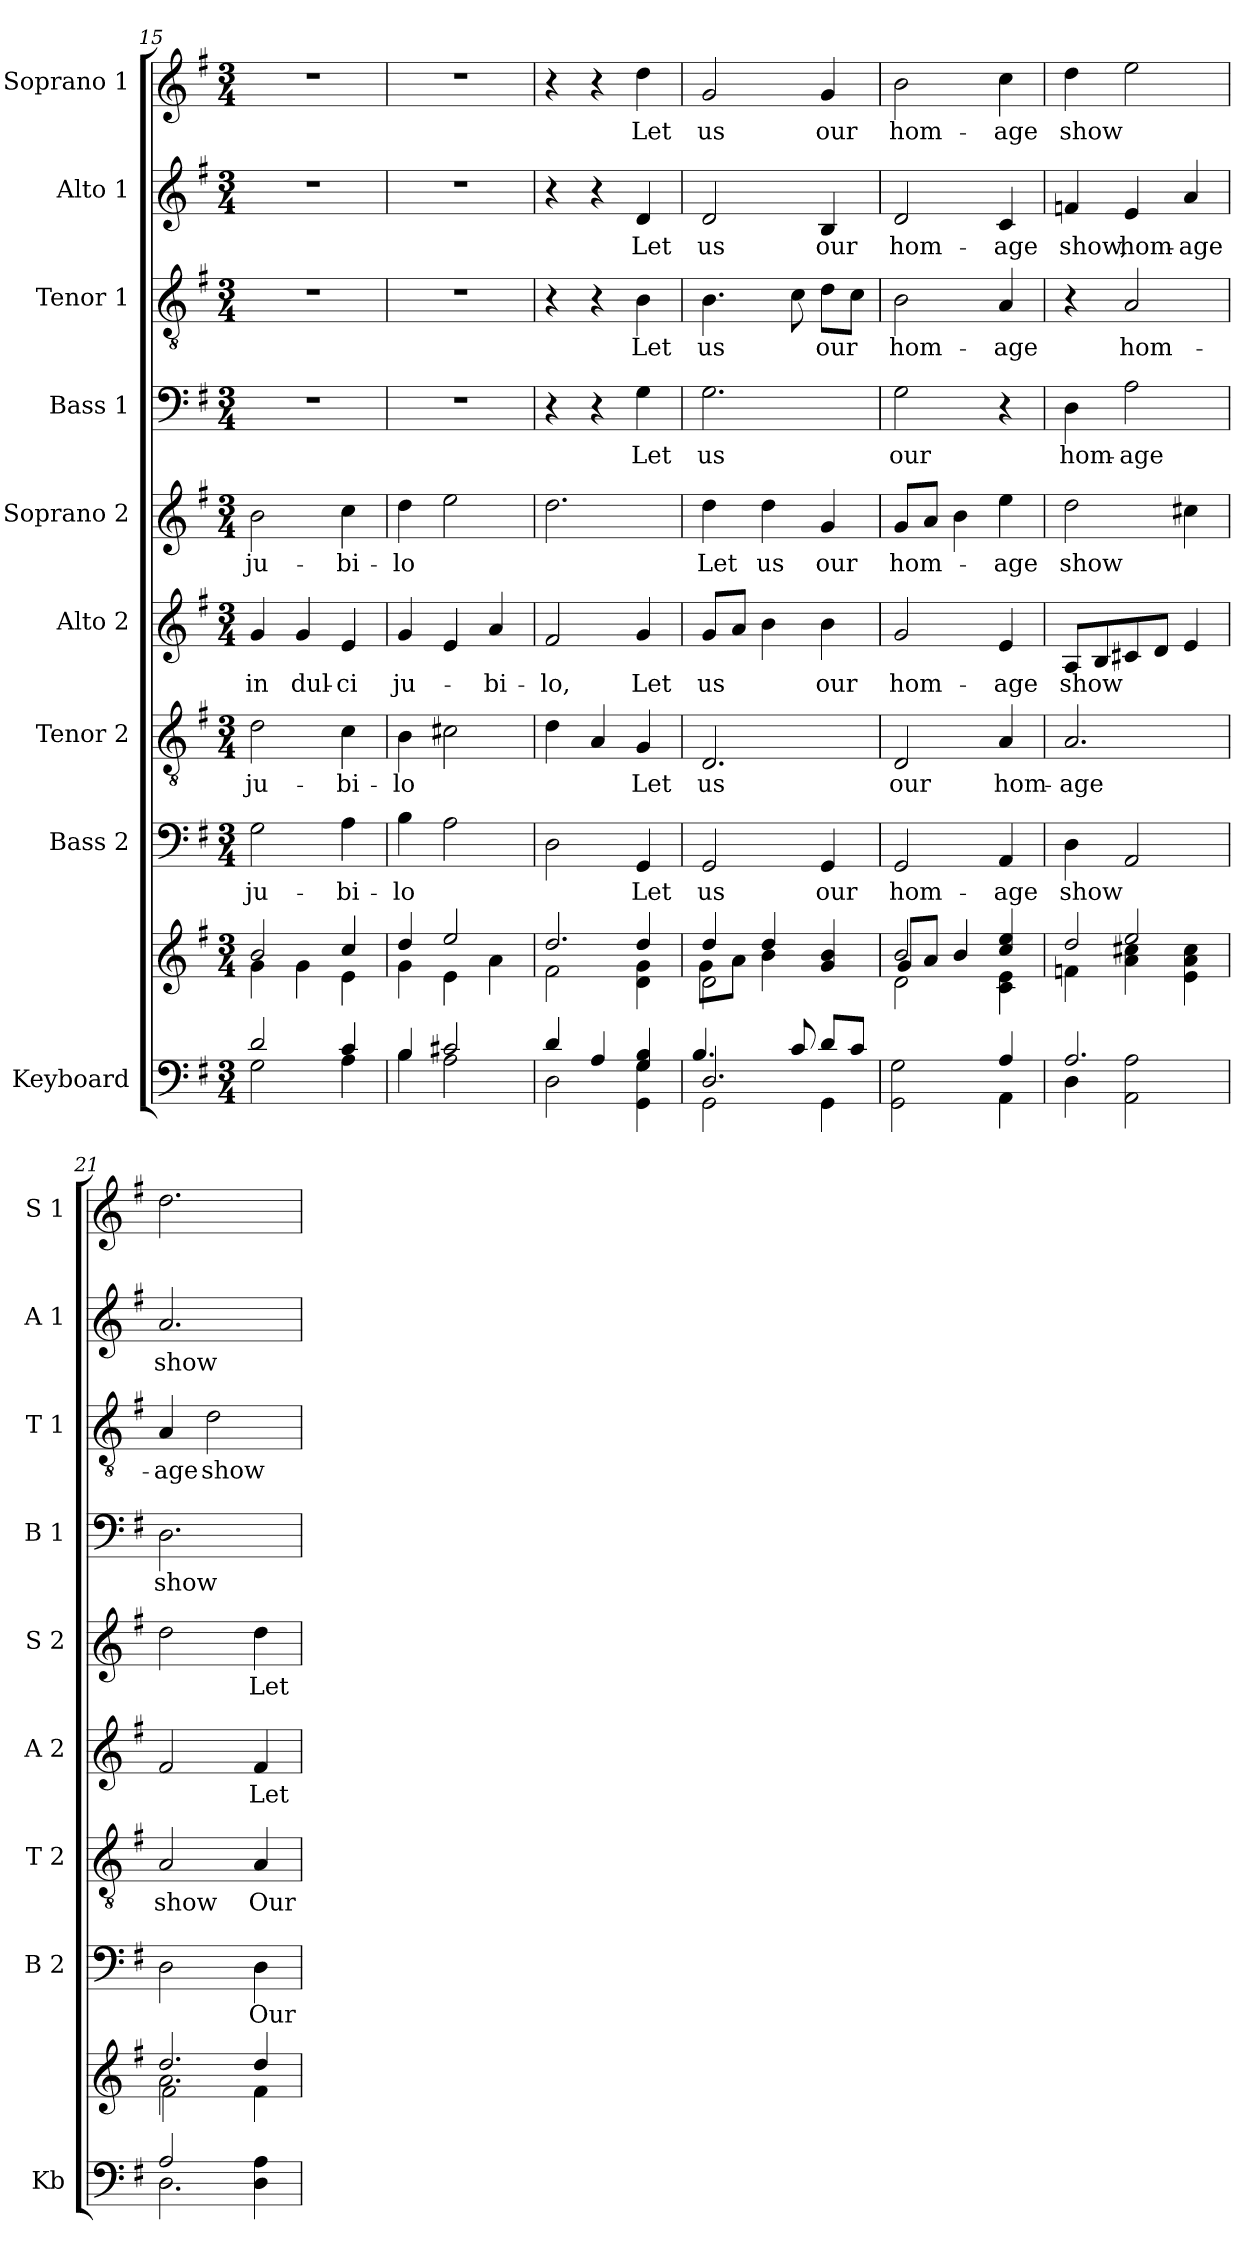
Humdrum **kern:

**kern	**kern	**kern	**text	**kern	**text	**kern	**text	**kern	**text	**kern	**text	**kern	**text	**kern	**text	**kern	**text
*part9	*part9	*part8	*part8	*part7	*part7	*part6	*part6	*part5	*part5	*part4	*part4	*part3	*part3	*part2	*part2	*part1	*part1
*staff10	*staff9	*staff8	*staff8	*staff7	*staff7	*staff6	*staff6	*staff5	*staff5	*staff4	*staff4	*staff3	*staff3	*staff2	*staff2	*staff1	*staff1
*I"Keyboard	*	*I"Bass 2	*	*I"Tenor 2	*	*I"Alto 2	*	*I"Soprano 2	*	*I"Bass 1	*	*I"Tenor 1	*	*I"Alto 1	*	*I"Soprano 1	*
*I'Kb	*	*I'B 2	*	*I'T 2	*	*I'A 2	*	*I'S 2	*	*I'B 1	*	*I'T 1	*	*I'A 1	*	*I'S 1	*
*clefF4	*clefG2	*clefF4	*	*clefGv2	*	*clefG2	*	*clefG2	*	*clefF4	*	*clefGv2	*	*clefG2	*	*clefG2	*
*k[f#]	*k[f#]	*k[f#]	*	*k[f#]	*	*k[f#]	*	*k[f#]	*	*k[f#]	*	*k[f#]	*	*k[f#]	*	*k[f#]	*
*G:	*G:	*G:	*	*G:	*	*G:	*	*G:	*	*G:	*	*G:	*	*G:	*	*G:	*
*M3/4	*M3/4	*M3/4	*	*M3/4	*	*M3/4	*	*M3/4	*	*M3/4	*	*M3/4	*	*M3/4	*	*M3/4	*
=15	=15	=15	=15	=15	=15	=15	=15	=15	=15	=15	=15	=15	=15	=15	=15	=15	=15
*^	*^	*	*	*	*	*	*	*	*	*	*	*	*	*	*	*	*
2d/	2G\	2b/	4g\	2G\	ju-	2d\	ju-	4g/	in	2b\	ju-	2.r	.	2.r	.	2.r	.	2.r	.
.	.	.	4g\	.	.	.	.	4g/	dul-	.	.	.	.	.	.	.	.	.	.
4c/	4A\	4cc/	4e\	4A\	-bi-	4c\	-bi-	4e/	-ci	4cc\	-bi-	.	.	.	.	.	.	.	.
=16	=16	=16	=16	=16	=16	=16	=16	=16	=16	=16	=16	=16	=16	=16	=16	=16	=16	=16	=16
4B/	4B\	4dd/	4g\	4B\	-lo	4B\	-lo	4g/	ju-	4dd\	-lo	2.r	.	2.r	.	2.r	.	2.r	.
2c#X/	2A\	2ee/	4e\	2A\	.	2c#X\	.	4e/	.	2ee\	.	.	.	.	.	.	.	.	.
.	.	.	4a\	.	.	.	.	4a/	-bi-	.	.	.	.	.	.	.	.	.	.
=17	=17	=17	=17	=17	=17	=17	=17	=17	=17	=17	=17	=17	=17	=17	=17	=17	=17	=17	=17
*	*	*	*^	*	*	*	*	*	*	*	*	*	*	*	*	*	*	*	*
4d/	2D\	2.dd/	2f#\	2ryy	2D\	.	4d\	.	2f#/	-lo,	2.dd\	.	4r	.	4r	.	4r	.	4r	.
4A/	.	.	.	.	.	.	4A/	.	.	.	.	.	4r	.	4r	.	4r	.	4r	.
4G/ 4B/	4GG\ 4G\	.	4d\ 4g\	4dd/	4GG/	Let	4G/	Let	4g/	Let	.	.	4G\	Let	4B\	Let	4d/	Let	4dd\	Let
!!LO:PB:g=z
=18	=18	=18	=18	=18	=18	=18	=18	=18	=18	=18	=18	=18	=18	=18	=18	=18	=18	=18	=18	=18
*^	*^	*	*	*^	*	*	*	*	*	*	*	*	*	*	*	*	*	*	*	*
2.D/	2.G\yy	4.B/	2GG\	2ryy	2d\	4dd/	8g\L	2GG/	us	2.D/	us	8g/L	us	4dd\	Let	2.G\	us	4.B\	us	2d/	us	2g/	us
.	.	.	.	.	.	.	8a\J	.	.	.	.	8a/J	.	.	.	.	.	.	.	.	.	.	.
.	.	.	.	.	.	4dd/	4b\	.	.	.	.	4b\	.	4dd\	us	.	.	.	.	.	.	.	.
.	.	8c/	.	.	.	.	.	.	.	.	.	.	.	.	.	.	.	8c\	.	.	.	.	.
.	.	8d/L	4GG\	4g/yy	4g/ 4b/	4ryy	4ryy	4GG/	our	.	.	4b\	our	4g/	our	.	.	8d\L	our	4B/	our	4g/	our
.	.	8c/J	.	.	.	.	.	.	.	.	.	.	.	.	.	.	.	8c\J	.	.	.	.	.
*	*v	*v	*v	*	*	*	*	*	*	*	*	*	*	*	*	*	*	*	*	*	*	*	*
*	*	*	*	*v	*v	*	*	*	*	*	*	*	*	*	*	*	*	*	*	*	*
=19	=19	=19	=19	=19	=19	=19	=19	=19	=19	=19	=19	=19	=19	=19	=19	=19	=19	=19	=19	=19
2D/yy 2B/yy	2GG\ 2G\	2b/	2d\	8g/L	2GG/	hom-	2D/	our	2g/	hom-	8g/L	hom-	2G\	our	2B\	hom-	2d/	hom-	2b\	hom-
.	.	.	.	8a/J	.	.	.	.	.	.	8a/J	.	.	.	.	.	.	.	.	.
.	.	.	.	4b/	.	.	.	.	.	.	4b\	.	.	.	.	.	.	.	.	.
4A/	4AA\	4cc/ 4ee/	4c\ 4e\	4ryy	4AA/	-age	4A/	hom-	4e/	-age	4ee\	-age	4r	.	4A/	-age	4c/	-age	4cc\	-age
=20	=20	=20	=20	=20	=20	=20	=20	=20	=20	=20	=20	=20	=20	=20	=20	=20	=20	=20	=20	=20
*	*^	*	*	*^	*	*	*	*	*	*	*	*	*	*	*	*	*	*	*	*
2.A/	4D\	4ryy	2dd/	4fn\	4ryy	8A\Lyy	4D\	show	2.A/	-age	8A/L	show	2dd\	show	4D\	hom-	4r	.	4fn/	show,	4dd\	show
.	.	.	.	.	.	8B\Jyy	.	.	.	.	8B/	.	.	.	.	.	.	.	.	.	.	.
.	2AA\ 2A\	2A/yy	.	4a\ 4cc#X\	2ee/	8c#X\Lyy	2AA/	.	.	.	8c#X/	.	.	.	2A\	-age	2A/	hom-	4e/	hom-	2ee\	.
.	.	.	.	.	.	8d\Jyy	.	.	.	.	8d/J	.	.	.	.	.	.	.	.	.	.	.
.	.	.	4ryy	4e\ 4a\ 4cc#\	.	4ryy	.	.	.	.	4e/	.	4cc#X\	.	.	.	.	.	4a/	-age	.	.
=21	=21	=21	=21	=21	=21	=21	=21	=21	=21	=21	=21	=21	=21	=21	=21	=21	=21	=21	=21	=21	=21	=21
*	*	*^	*	*	*	*	*	*	*	*	*	*	*	*	*	*	*	*	*	*	*	*
2A/	2.D\	4ryy	2ryy	2.dd/	2.a\	2ryy	2f#\	2D\	.	2A/	show	2f#/	.	2dd\	.	2.D\	show	4A/	-age	2.a/	show	2.dd\	.
.	.	2d/yy	.	.	.	.	.	.	.	.	.	.	.	.	.	.	.	2d\	show	.	.	.	.
4ryy	.	.	4D\ 4A\	.	.	4dd/	4f#\	4D\	Our	4A/	Our	4f#/	Let	4dd\	Let	.	.	.	.	.	.	.	.
*v	*v	*v	*v	*	*	*	*	*	*	*	*	*	*	*	*	*	*	*	*	*	*	*	*
*	*v	*v	*v	*v	*	*	*	*	*	*	*	*	*	*	*	*	*	*	*	*
=	=	=	=	=	=	=	=	=	=	=	=	=	=	=	=	=	=
*-	*-	*-	*-	*-	*-	*-	*-	*-	*-	*-	*-	*-	*-	*-	*-	*-	*-
